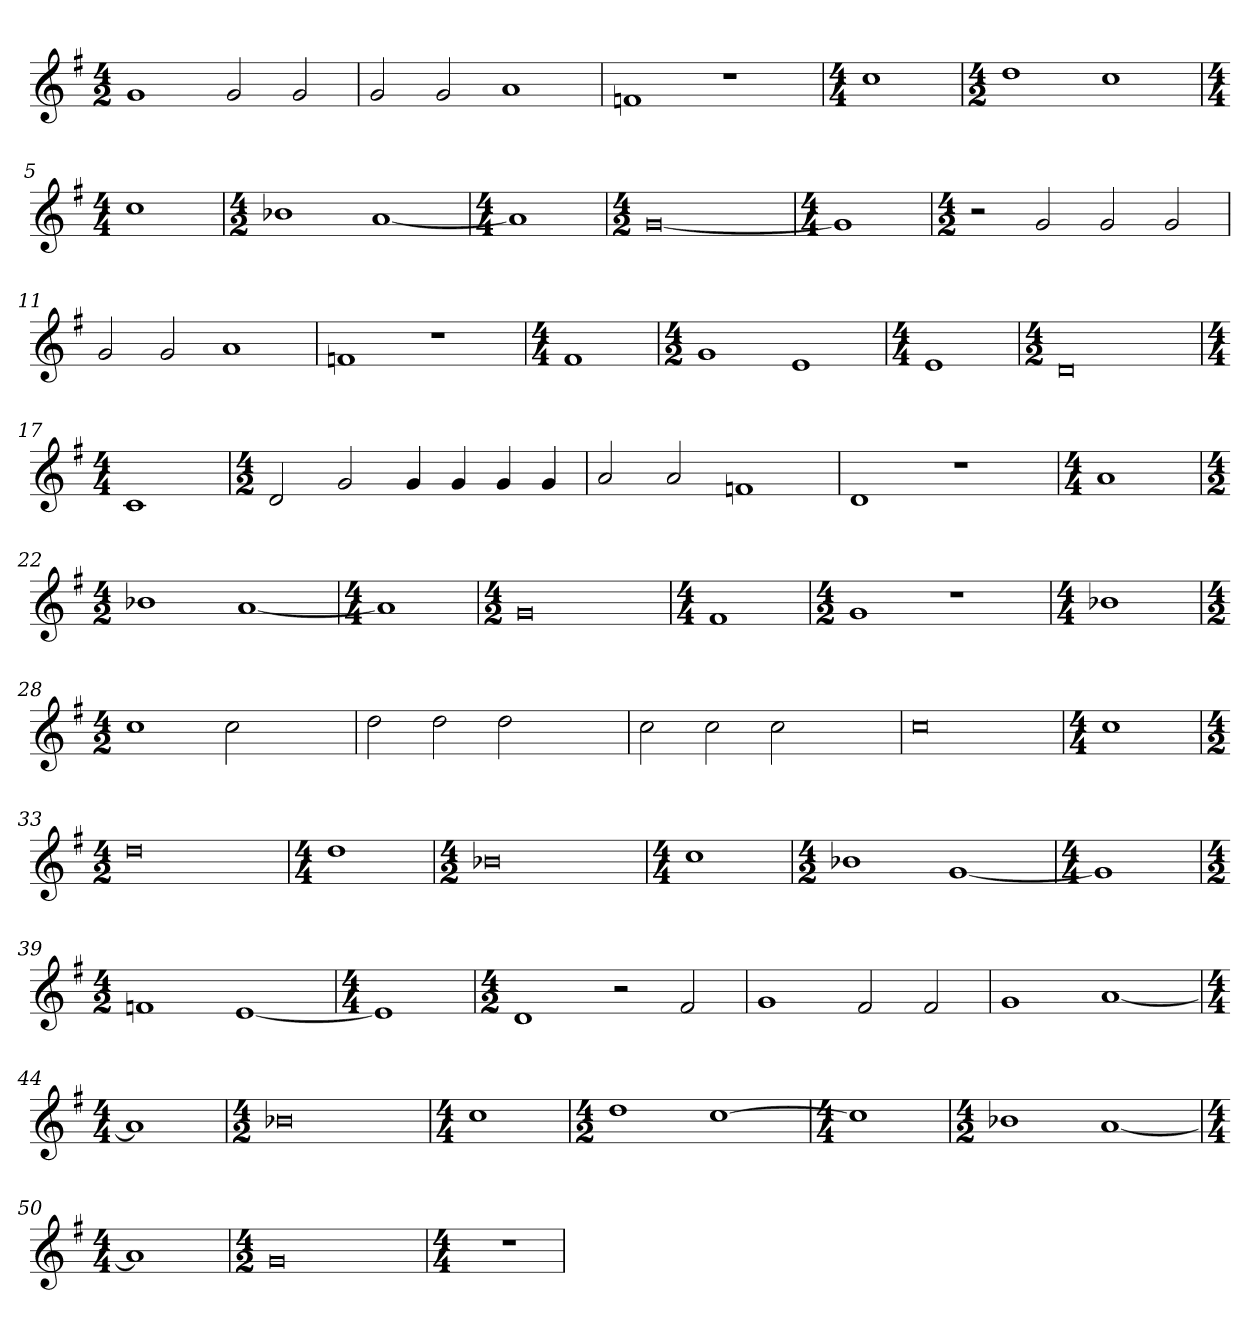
**kern
*part1
*staff1
*clefG2
*k[f#]
*G:
*M4/2
=
1g
2g
2g
=1
2g
2g
1a
=2
1fn
1r
=3
*M4/4
1cc
=4
*M4/2
1dd
1cc
=5
*M4/4
1cc
=6
*M4/2
1b-X
[1a
=7
*M4/4
1a]
=8
*M4/2
[0g
=9
*M4/4
1g]
=10
*M4/2
2r
2g
2g
2g
=11
2g
2g
1a
=12
1fn
1r
=13
*M4/4
1f#
=14
*M4/2
1g
1e
=15
*M4/4
1e
=16
*M4/2
0d
=17
*M4/4
1c
=18
*M4/2
2d
2g
4g
4g
4g
4g
=19
2a
2a
1fn
=20
1d
1r
=21
*M4/4
1a
=22
*M4/2
1b-X
[1a
=23
*M4/4
1a]
=24
*M4/2
0g
=25
*M4/4
1f#
=26
*M4/2
1g
1r
=27
*M4/4
1b-X
=28
*M4/2
1cc
2cc
2ryy
=29
2dd
2dd
2dd
2ryy
=30
2cc
2cc
2cc
2ryy
=31
0cc
=32
*M4/4
1cc
=33
*M4/2
0dd
=34
*M4/4
1dd
=35
*M4/2
0b-X
=36
*M4/4
1cc
=37
*M4/2
1b-X
[1g
=38
*M4/4
1g]
=39
*M4/2
1fn
[1e
=40
*M4/4
1e]
=41
*M4/2
1d
2r
2f#
=42
1g
2f#
2f#
=43
1g
[1a
=44
*M4/4
1a]
=45
*M4/2
0b-X
=46
*M4/4
1cc
=47
*M4/2
1dd
[1cc
=48
*M4/4
1cc]
=49
*M4/2
1b-X
[1a
=50
*M4/4
1a]
=51
*M4/2
0g
=52
*M4/4
1r
=
*-
